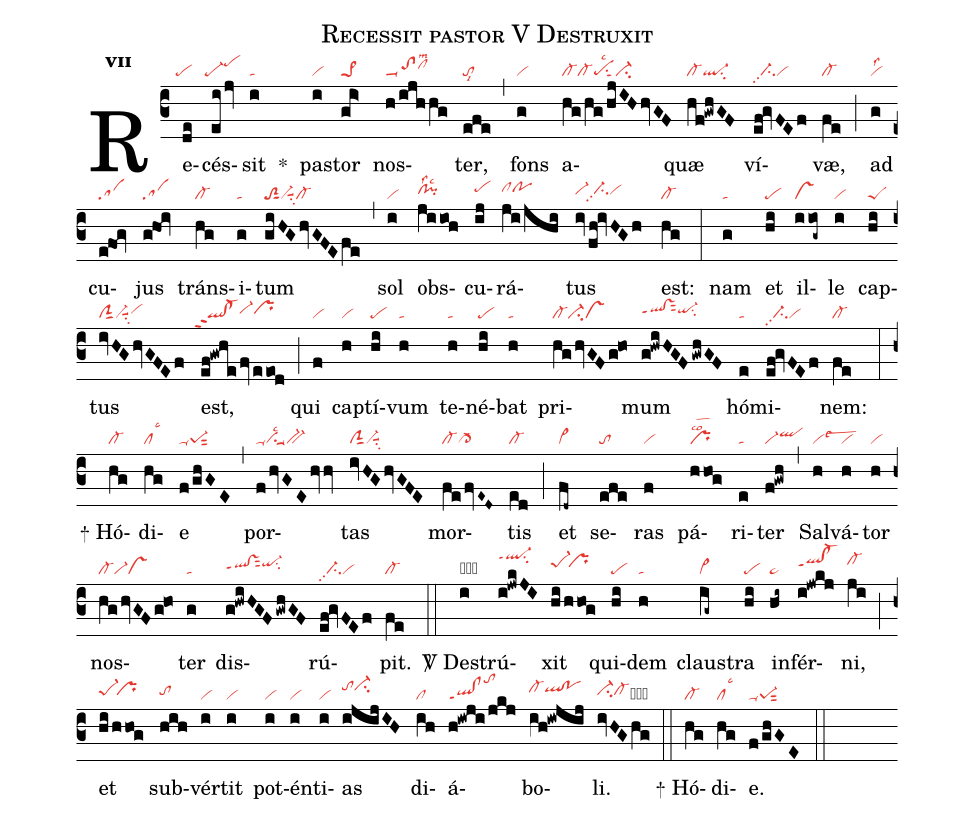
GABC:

name:Recessit pastor V Destruxit;
office-part:re;
mode:7;
nabc-lines:1;
%%
initial-style: 1;
name:Recessit pastoris;
mode: 7;
office-part: Responsorium;
annotation: Resp.;
annotation: vii;
nabc-lines:1;
%%
(c3) Re(de|``pe)cés(ei/jv|``pe-pehj)sit(i|ta) <sp>*</sp>() pas(i|vi)tor(gi>|pe>1) nos(h/ijhhg|toppu1clhilsm2)ter,(efe|tolsi8) (,) fons(g|vi) a(hg/hg/hjIH/hvGF|cl-cl-pesu1sut1lsc2ci-)quæ(hf!gwhGF|cl-ql-su2) ví(ef!gvFEf|//ci-pp2vi)væ,(fe|cl-) (;) ad(g|vilss2) cu(e@fog|sa)jus(g@hoi|sa) tráns(hg|cl-)i(g|ta)tum(giHG/hvGFE/fe|toS2sut1vi-suu1su2cl-) (,) sol(i|vi) obs(jiioh|clhh!pihhlss2lsc2)cu(ij|pehi)rá(ji/jhi|clhipohi)tus(iv/fh!ivHGh|vi-hh/ci-hhpp2vihh) est:(hg|cl-) (:) nam(g|ta) et(hi|pe) il(iiog~|vs)le(i|vi) cap(hi|peS)tus(ivHG/hvGFEf|clSsut1vi-suu1su2vihh) est,(ef!gwhe/fveeod|``ql!cl-ppt2vi-hhprhh) (;) qui(f|vi) cap(h|vi)tí(hi|pe)vum(h|ta) te(h|ta)né(hi|pe)bat(h|ta) pri(hg/hvGF/g@ho|cl-ci-vs)mum(g!hwiHGF/gwhGF|qlhh!vshhppt1sut2qi-hhsu2) hó(e|ta)mi(ef!gvFEf|//ci-pp2vi)nem:(fe|cl-) (:)
<sp>+</sp> Hó(hg|cl-)di(hg|cllsc3)e(f/ghGE|ta-pe-1sut2) (,) por(f/hvGE/hvhv|ta-visu1suu1lsc2bv-)tas(ivHG/hvGFE|clSsut1vi-suu1su2) mor(fe/fvE~D~|cl-cl->)tis(ed|cl-) (;) et(fd~|vi>) se(efe|to)ras(f|vi) pá(hhog|prlsco2)ri(e|ta)ter(f!gwh|vi-qlhi) (,) Sal(h|vilsew3)vá(h|vi)tor(h|vi) nos(hg/hvGF/g@ho|cl-vi-vs)ter(g|ta) dis(g!hwiHGF/gwhGF|qlhh!vshhppt1sut2qi-hisu2)rú(ef!gvFEf|//ci-pp2vi)pit.(fe|cl-) (::)

<sp>V/</sp> De(i|obvi)strú(i!jwkJI|ql-hlppt1su2)xit(hi/hhog|pe-1hi`prhi) qui(hi|pe)dem(h|ta) claus(ig~|vi>)tra(hi|pe) in(hi~|pe~)fér(i!jwkj|qlhi!cl-hippt1)ni,(ji|cl-hj) (;) et(hi/hhog|pe-1hh`prhh) sub(hih|tohh)vér(i|vi)tit(i|vi) pot(i|vi)én(i|vi)ti(i|vi)as(ijijIH|tohjci-hj) di(ih|cl)á(h!iwji/jkj|ql!clppt1tohm)bo(ih!iwjij|cl-hiqlhi!pohi)li.(ivHG/hg|ci-hhcl-hhcb) (::)
<sp>+</sp> Hó(hg|cl-)di(hg|cllsc3)e.(f/ghGE|ta-pe-1sut2) (::)
